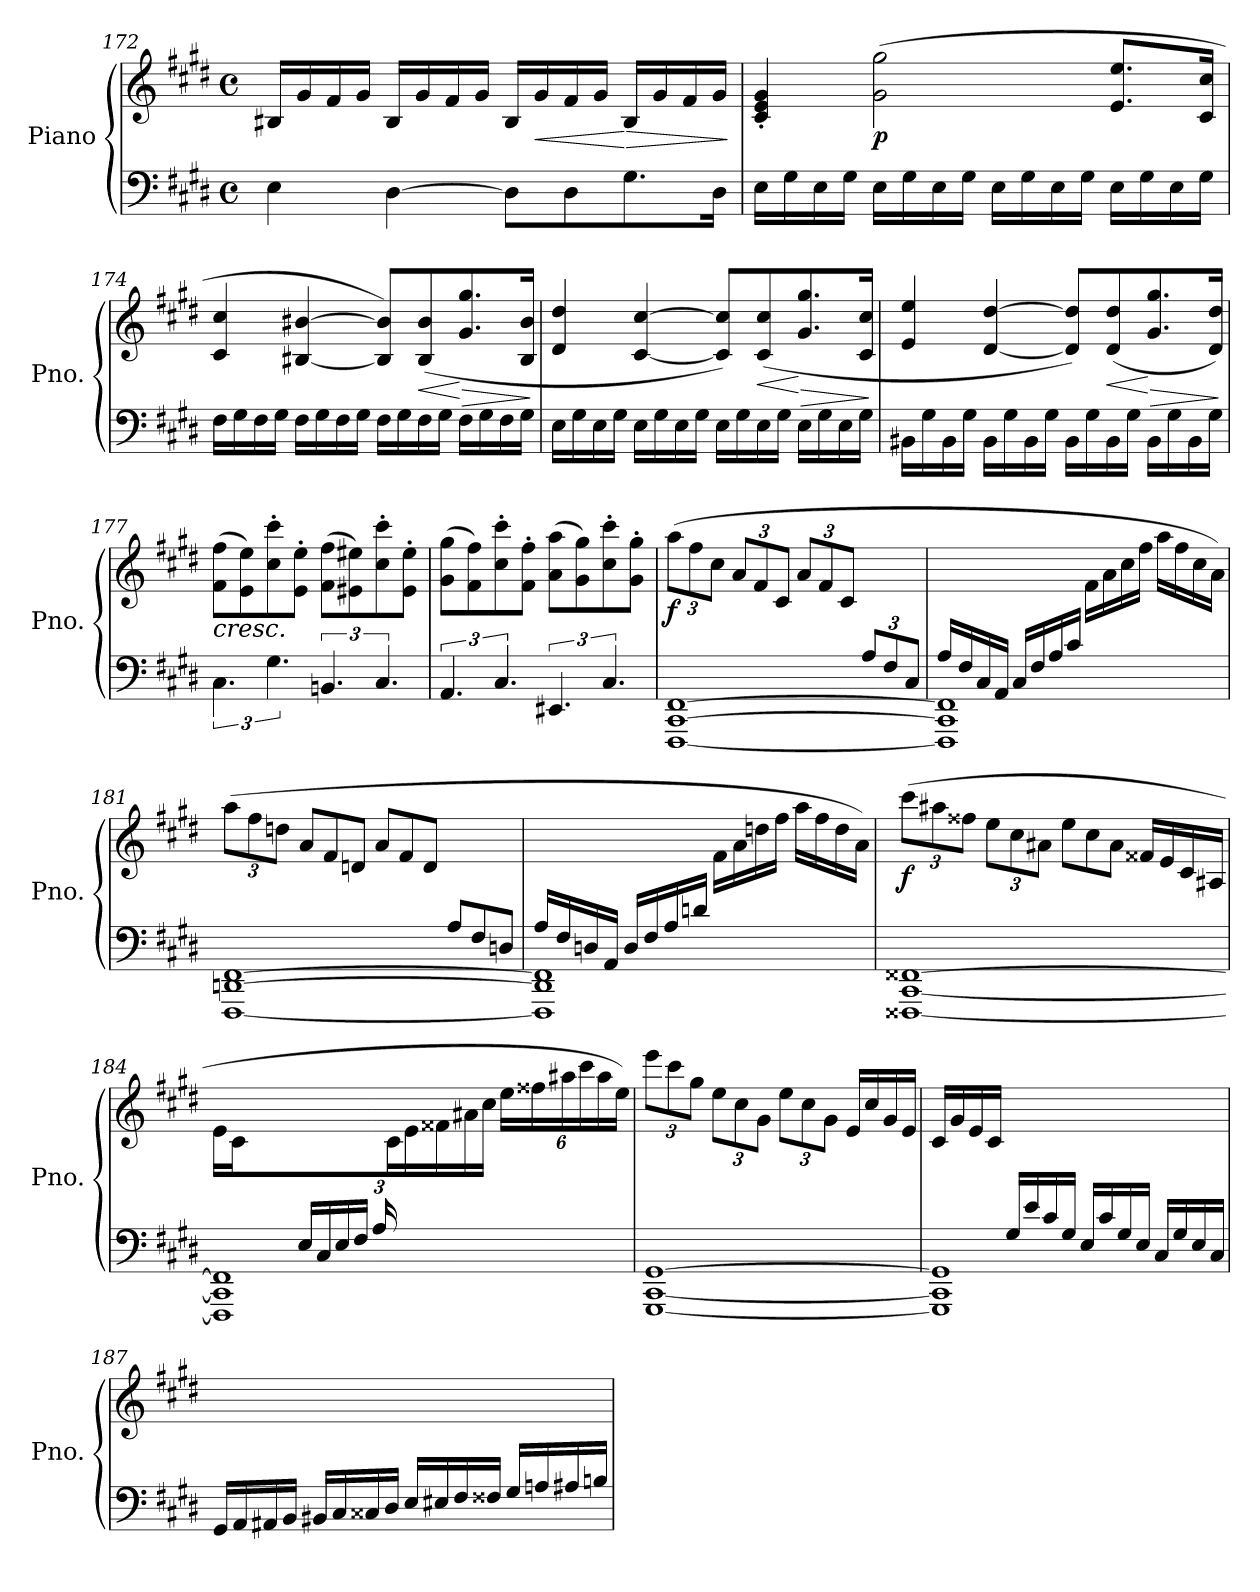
**kern	**kern	**dynam
*part1	*part1	*part1
*staff2	*staff1	*staff1/2
*I"Piano	*	*
*I'Pno.	*	*
!!LO:LB:g=z
*clefF4	*clefG2	*
*k[f#c#g#d#]	*k[f#c#g#d#]	*
*M4/4	*M4/4	*
*met(c)	*met(c)	*
=172	=172	=172
4E\	16B#X/LL	.
.	16g#/	.
.	16f#/	.
.	16g#/JJ	.
[4D#\	16B#/LL	.
.	16g#/	.
.	16f#/	.
.	16g#/JJ	.
8D#\L]	16B#/LL	.
!	!	!LO:HP:b
.	16g#/	<
8D#\	16f#/	.
.	16g#/JJ	.
!	!	!LO:HP:n=1:b
8.G#\	16B#/LL	[ >
.	16g#/	.
.	16f#/	.
16D#\Jk	16g#/JJ	.
.	.	]
=173	=173	=173
16E\LL	4c#/' 4e/' 4g#/'	.
16G#\	.	.
16E\	.	.
16G#\JJ	.	.
!	!	!LO:DY:b
16E\LL	(>2g#\ 2gg#\	p
16G#\	.	.
16E\	.	.
16G#\JJ	.	.
16E\LL	.	.
16G#\	.	.
16E\	.	.
16G#\JJ	.	.
16E\LL	8.e/ 8.ee/L	.
16G#\	.	.
16E\	.	.
16G#\JJ	16c#/ 16cc#/Jk	.
=174	=174	=174
16F#\LL	4c#/ 4cc#/	.
16G#\	.	.
16F#\	.	.
16G#\JJ	.	.
16F#\LL	[4B#X/ [4b#X/	.
16G#\	.	.
16F#\	.	.
16G#\JJ	.	.
16F#\LL	8B#/] 8b#/]L)	.
16G#\	.	.
!	!	!LO:HP:b
16F#\	(<8B#/ 8b#/	<
16G#\JJ	.	.
!	!	!LO:HP:n=1:b
16F#\LL	8.g#/ 8.gg#/	[ >
16G#\	.	.
16F#\	.	.
16G#\JJ	16B#/ 16b#/Jk	.
.	.	]
!!LO:LB:g=z
=175	=175	=175
16E\LL	4d#/ 4dd#/	.
16G#\	.	.
16E\	.	.
16G#\JJ	.	.
16E\LL	[4c#/ [4cc#/	.
16G#\	.	.
16E\	.	.
16G#\JJ	.	.
16E\LL	8c#/] 8cc#/]L)	.
16G#\	.	.
!	!	!LO:HP:b
16E\	(<8c#/ 8cc#/	<
16G#\JJ	.	.
!	!	!LO:HP:n=1:b
16E\LL	8.g#/ 8.gg#/	[ >
16G#\	.	.
16E\	.	.
16G#\JJ	16c#/ 16cc#/Jk	.
.	.	]
=176	=176	=176
16BB#X\LL	4e/ 4ee/	.
16G#\	.	.
16BB#\	.	.
16G#\JJ	.	.
16BB#\LL	[4d#/ [4dd#/	.
16G#\	.	.
16BB#\	.	.
16G#\JJ	.	.
16BB#\LL	8d#/] 8dd#/]L)	.
16G#\	.	.
!	!	!LO:HP:b
16BB#\	(<8d#/ 8dd#/	<
16G#\JJ	.	.
!	!	!LO:HP:n=1:b
16BB#\LL	8.g#/ 8.gg#/	[ >
16G#\	.	.
16BB#\	.	.
16G#\JJ	16d#/ 16dd#/Jk)	.
.	.	]
=177	=177	=177
!	!LO:TX:b:i:t=cresc.	!
6.C#\	(>8f#\ 8ff#\L	.
.	8e\ 8ee\)	.
6.G#\	8cc#\' 8ccc#\'	.
.	8e\' 8ee\'J	.
6.BBn/	(>8f#\ 8ff#\L	.
.	8e#X\ 8ee#X\)	.
6.C#/	8cc#\' 8ccc#\'	.
.	8e#\' 8ee#\'J	.
=178	=178	=178
6.AA/	(>8g#\ 8gg#\L	.
.	8f#\ 8ff#\)	.
6.C#/	8cc#\' 8ccc#\'	.
.	8f#\' 8ff#\'J	.
6.EE#X/	(>8a\ 8aa\L	.
.	8g#\ 8gg#\)	.
6.C#/	8cc#\' 8ccc#\'	.
.	8g#\' 8gg#\'J	.
!!LO:LB:g=z
=179	=179	=179
*^	*	*
*	*	*Xbrackettup	*
!	!	!	!LO:DY:b
2.ryy	[1FFF# [1CC# [1FF#	(>12aa\L	f
.	.	12ff#\	.
.	.	12cc#\J	.
.	.	12a/L	.
.	.	12f#/	.
.	.	12c#/J	.
.	.	12a/L	.
.	.	12f#/	.
.	.	12c#/J	.
*Xbrackettup	*	*	*
12A/L	.	4ryy	.
12F#/	.	.	.
12C#/J	.	.	.
=180	=180	=180	=180
16A/LL	1FFF#] 1CC#] 1FF#]	2ryy	.
16F#/	.	.	.
16C#/	.	.	.
16AA/JJ	.	.	.
16C#/LL	.	.	.
16F#/	.	.	.
16A/	.	.	.
16c#/JJ	.	.	.
2ryy	.	16f#\LL	.
.	.	16a\	.
.	.	16cc#\	.
.	.	16ff#\JJ	.
.	.	16aa\LL	.
.	.	16ff#\	.
.	.	16cc#\	.
.	.	16a\JJ)	.
=181	=181	=181	=181
2.ryy	[1FFF# [1DDn [1FF#	(>12aa\L	.
.	.	12ff#\	.
.	.	12ddn\J	.
*	*	*Xtuplet	*
.	.	12a/L	.
.	.	12f#/	.
.	.	12dn/J	.
.	.	12a/L	.
.	.	12f#/	.
.	.	12d/J	.
*Xtuplet	*	*	*
12A/L	.	4ryy	.
12F#/	.	.	.
12Dn/J	.	.	.
!!LO:LB:g=z
=182	=182	=182	=182
16A/LL	1FFF#] 1DDn] 1FF#]	2ryy	.
16F#/	.	.	.
16Dn/	.	.	.
16AA/JJ	.	.	.
16D/LL	.	.	.
16F#/	.	.	.
16A/	.	.	.
16dn/JJ	.	.	.
2ryy	.	16f#\LL	.
.	.	16a\	.
.	.	16ddn\	.
.	.	16ff#\JJ	.
.	.	16aa\LL	.
.	.	16ff#\	.
.	.	16dd\	.
.	.	16a\JJ)	.
*v	*v	*	*
=183	=183	=183
*	*tuplet	*
!	!	!LO:DY:b
[1FFF##X [1CC# [1FF##X	(>12ccc#\L	f
.	12aa#X\	.
.	12ff##X\J	.
.	12ee\L	.
.	12cc#\	.
.	12a#X\J	.
*	*Xtuplet	*
.	12ee\L	.
.	12cc#\	.
.	12a#\J	.
.	16f##X/LL	.
.	16e/	.
.	16c#/	.
.	16A#X/JJ	.
=184	=184	=184
*^	*	*
8ryy	1FFF##] 1CC#] 1FF##]	16e/LL	.
.	.	16c#/	.
16A#X/	.	12%5ryy	.
16F##X/JJ	.	.	.
16E/LL	.	.	.
16C#/	.	.	.
16E/	.	.	.
16F##/JJ	.	.	.
*tuplet	*	*	*
24A#/LL	.	.	.
24%11ryy	.	24c#\	.
.	.	24e\	.
.	.	24f##X\	.
.	.	24a#X\	.
.	.	24cc#\JJ	.
*	*	*tuplet	*
.	.	24ee\LL	.
.	.	24ff##X\	.
.	.	24aa#X\	.
.	.	24ccc#\	.
.	.	24aa#\	.
.	.	24ee\JJ)	.
*v	*v	*	*
!!LO:PB:g=z
=185	=185	=185
[1GGG# [1CC# [1GG#	(>12eee\L	.
.	12ccc#\	.
.	12gg#\J	.
.	12ee\L	.
.	12cc#\	.
.	12g#\J	.
.	12ee\L	.
.	12cc#\	.
.	12g#\J	.
.	16e/LL	.
.	16cc#/	.
.	16g#/	.
.	16e/JJ	.
=186	=186	=186
*^	*	*
4ryy	1GGG#] 1CC#] 1GG#]	16c#/LL	.
.	.	16g#/	.
.	.	16e/	.
.	.	16c#/JJ	.
16G#/LL	.	2.ryy	.
16e/	.	.	.
16c#/	.	.	.
16G#/JJ	.	.	.
16E/LL	.	.	.
16c#/	.	.	.
16G#/	.	.	.
16E/JJ	.	.	.
16C#/LL	.	.	.
16G#/	.	.	.
16E/	.	.	.
16C#/JJ	.	.	.
=187	=187	=187	=187
16GG#/LL)	1ryy	1ryy	.
16AA/	.	.	.
16AA#X/	.	.	.
16BB/JJ	.	.	.
16BB#X/LL	.	.	.
16C#/	.	.	.
16C##X/	.	.	.
16D#/JJ	.	.	.
16E/LL	.	.	.
16E#X/	.	.	.
16F#/	.	.	.
16F##X/JJ	.	.	.
16G#/LL	.	.	.
16An/	.	.	.
16A#X/	.	.	.
16Bn/JJ	.	.	.
*v	*v	*	*
=	=	=
*-	*-	*-
